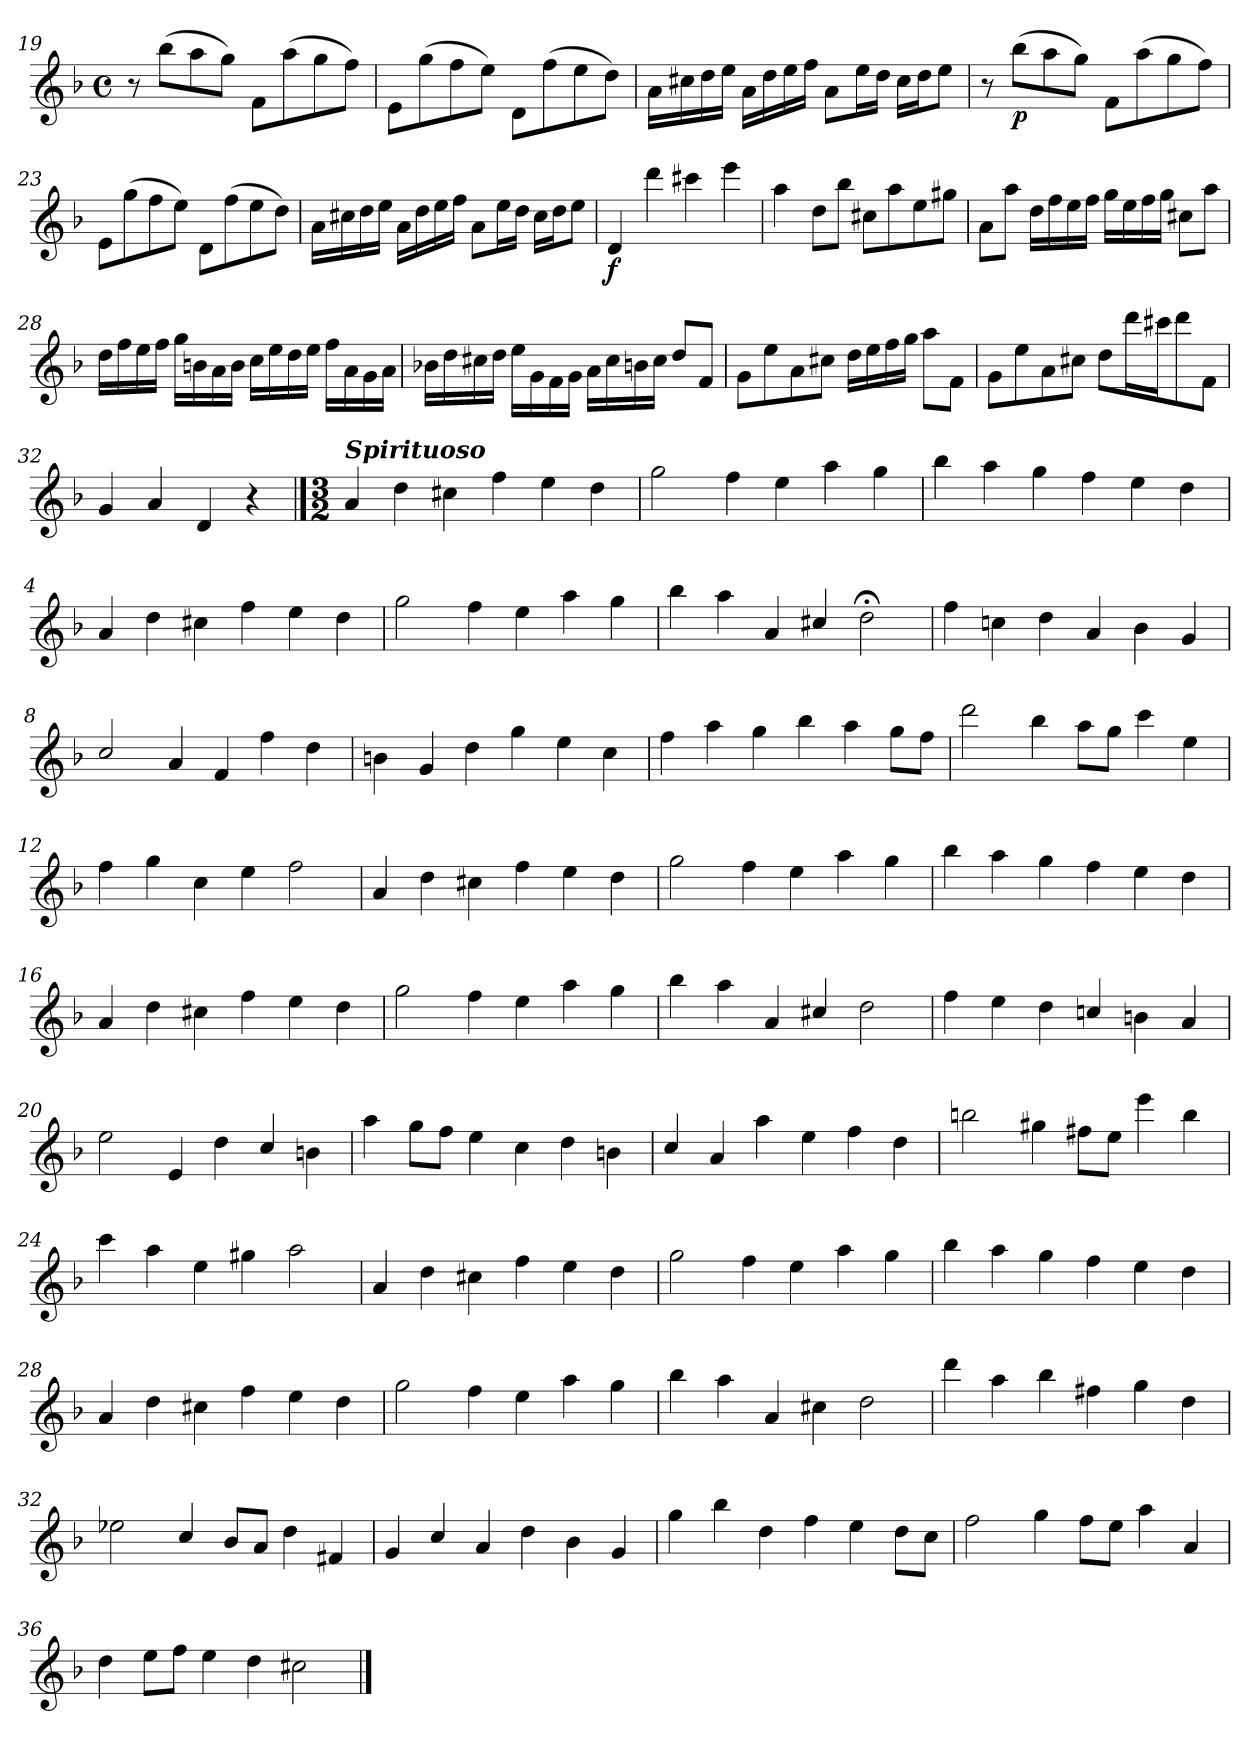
**kern	**dynam
*part1	*part1
*staff1	*staff1
*clefG2	*
*k[b-]	*
*d:	*
*M4/4	*
*met(c)	*
=19	=19
8r	.
(>8bb-\L	.
8aa\	.
8gg\J)	.
8f\L	.
(>8aa\	.
8gg\	.
8ff\J)	.
=20	=20
8e\L	.
(>8gg\	.
8ff\	.
8ee\J)	.
8d\L	.
(>8ff\	.
8ee\	.
8dd\J)	.
!!LO:LB:g=z
=21	=21
16a\LL	.
16cc#X\	.
16dd\	.
16ee\JJ	.
16a\LL	.
16dd\	.
16ee\	.
16ff\JJ	.
8a\L	.
16ee\L	.
16dd\JJ	.
16cc#\LL	.
16dd\J	.
8ee\J	.
=22	=22
8r	.
!	!LO:DY:b
(>8bb-\L	p
8aa\	.
8gg\J)	.
8f\L	.
(>8aa\	.
8gg\	.
8ff\J)	.
=23	=23
8e\L	.
(>8gg\	.
8ff\	.
8ee\J)	.
8d\L	.
(>8ff\	.
8ee\	.
8dd\J)	.
!!LO:LB:g=z
=24	=24
16a\LL	.
16cc#X\	.
16dd\	.
16ee\JJ	.
16a\LL	.
16dd\	.
16ee\	.
16ff\JJ	.
8a\L	.
16ee\L	.
16dd\JJ	.
16cc#\LL	.
16dd\J	.
8ee\J	.
=25	=25
!	!LO:DY:b
4d/	f
4ddd\	.
4ccc#X\	.
4eee\	.
=26	=26
4aa\	.
8dd\L	.
8bb-\J	.
8cc#X\L	.
8aa\	.
8ee\	.
8gg#X\J	.
=27	=27
8a\L	.
8aa\J	.
16dd\LL	.
16ff\	.
16ee\	.
16ff\JJ	.
16gg\LL	.
16ee\	.
16ff\	.
16gg\JJ	.
8cc#X\L	.
8aa\J	.
!!LO:LB:g=z
=28	=28
16dd\LL	.
16ff\	.
16ee\	.
16ff\JJ	.
16gg\LL	.
16bn\	.
16a\	.
16b\JJ	.
16cc\LL	.
16ee\	.
16dd\	.
16ee\JJ	.
16ff\LL	.
16a\	.
16g\	.
16a\JJ	.
=29	=29
16b-X\LL	.
16dd\	.
16cc#X\	.
16dd\JJ	.
16ee\LL	.
16g\	.
16f\	.
16g\JJ	.
16a\LL	.
16cc#\	.
16bn\	.
16cc#\JJ	.
8dd/L	.
8f/J	.
!!LO:LB:g=z
=30	=30
8g\L	.
8ee\	.
8a\	.
8cc#X\J	.
16dd\LL	.
16ee\	.
16ff\	.
16gg\JJ	.
8aa\L	.
8f\J	.
=31	=31
8g\L	.
8ee\	.
8a\	.
8cc#X\J	.
8dd\L	.
16ddd\L	.
16ccc#X\J	.
8ddd\	.
8f\J	.
=32	=32
4g/	.
4a/	.
4d/	.
4r	.
!!LO:LB:g=z
==1	==1
*M3/2	*
!LO:TX:a:Bi:t=Spirituoso	!
4a/	.
4dd\	.
4cc#X\	.
4ff\	.
4ee\	.
4dd\	.
=2	=2
2gg\	.
4ff\	.
4ee\	.
4aa\	.
4gg\	.
=3	=3
4bb-\	.
4aa\	.
4gg\	.
4ff\	.
4ee\	.
4dd\	.
=4	=4
4a/	.
4dd\	.
4cc#X\	.
4ff\	.
4ee\	.
4dd\	.
=5	=5
2gg\	.
4ff\	.
4ee\	.
4aa\	.
4gg\	.
!!LO:LB:g=z
=6	=6
4bb-\	.
4aa\	.
4a/	.
4cc#X/	.
2dd;<\	.
=7	=7
4ff\	.
4ccn\	.
4dd\	.
4a/	.
4b-\	.
4g/	.
=8	=8
2cc/	.
4a/	.
4f/	.
4ff\	.
4dd\	.
=9	=9
4bn\	.
4g/	.
4dd\	.
4gg\	.
4ee\	.
4cc\	.
!!LO:LB:g=z
=10	=10
4ff\	.
4aa\	.
4gg\	.
4bb-\	.
4aa\	.
8gg\L	.
8ff\J	.
=11	=11
2ddd\	.
4bb-\	.
8aa\L	.
8gg\J	.
4ccc\	.
4ee\	.
=12	=12
4ff\	.
4gg\	.
4cc\	.
4ee\	.
2ff\	.
=13	=13
4a/	.
4dd\	.
4cc#X\	.
4ff\	.
4ee\	.
4dd\	.
!!LO:LB:g=z
=14	=14
2gg\	.
4ff\	.
4ee\	.
4aa\	.
4gg\	.
=15	=15
4bb-\	.
4aa\	.
4gg\	.
4ff\	.
4ee\	.
4dd\	.
=16	=16
4a/	.
4dd\	.
4cc#X\	.
4ff\	.
4ee\	.
4dd\	.
=17	=17
2gg\	.
4ff\	.
4ee\	.
4aa\	.
4gg\	.
=18	=18
4bb-\	.
4aa\	.
4a/	.
4cc#X/	.
2dd\	.
!!LO:LB:g=z
=19	=19
4ff\	.
4ee\	.
4dd\	.
4ccn/	.
4bn\	.
4a/	.
=20	=20
2ee\	.
4e/	.
4dd\	.
4cc/	.
4bn\	.
=21	=21
4aa\	.
8gg\L	.
8ff\J	.
4ee\	.
4cc\	.
4dd\	.
4bn\	.
=22	=22
4cc/	.
4a/	.
4aa\	.
4ee\	.
4ff\	.
4dd\	.
!!LO:LB:g=z
=23	=23
2bbn\	.
4gg#X\	.
8ff#X\L	.
8ee\J	.
4eee\	.
4bb\	.
=24	=24
4ccc\	.
4aa\	.
4ee\	.
4gg#X\	.
2aa\	.
=25	=25
4a/	.
4dd\	.
4cc#X\	.
4ff\	.
4ee\	.
4dd\	.
=26	=26
2gg\	.
4ff\	.
4ee\	.
4aa\	.
4gg\	.
!!LO:LB:g=z
=27	=27
4bb-\	.
4aa\	.
4gg\	.
4ff\	.
4ee\	.
4dd\	.
=28	=28
4a/	.
4dd\	.
4cc#X\	.
4ff\	.
4ee\	.
4dd\	.
=29	=29
2gg\	.
4ff\	.
4ee\	.
4aa\	.
4gg\	.
=30	=30
4bb-\	.
4aa\	.
4a/	.
4cc#X\	.
2dd\	.
=31	=31
4ddd\	.
4aa\	.
4bb-\	.
4ff#X\	.
4gg\	.
4dd\	.
!!LO:LB:g=z
=32	=32
2ee-X\	.
4cc/	.
8b-/L	.
8a/J	.
4dd\	.
4f#X/	.
=33	=33
4g/	.
4cc/	.
4a/	.
4dd\	.
4b-\	.
4g/	.
=34	=34
4gg\	.
4bb-\	.
4dd\	.
4ff\	.
4ee\	.
8dd\L	.
8cc\J	.
=35	=35
2ff\	.
4gg\	.
8ff\L	.
8ee\J	.
4aa\	.
4a/	.
=36	=36
4dd\	.
8ee\L	.
8ff\J	.
4ee\	.
4dd\	.
2cc#X\	.
==	==
*-	*-
